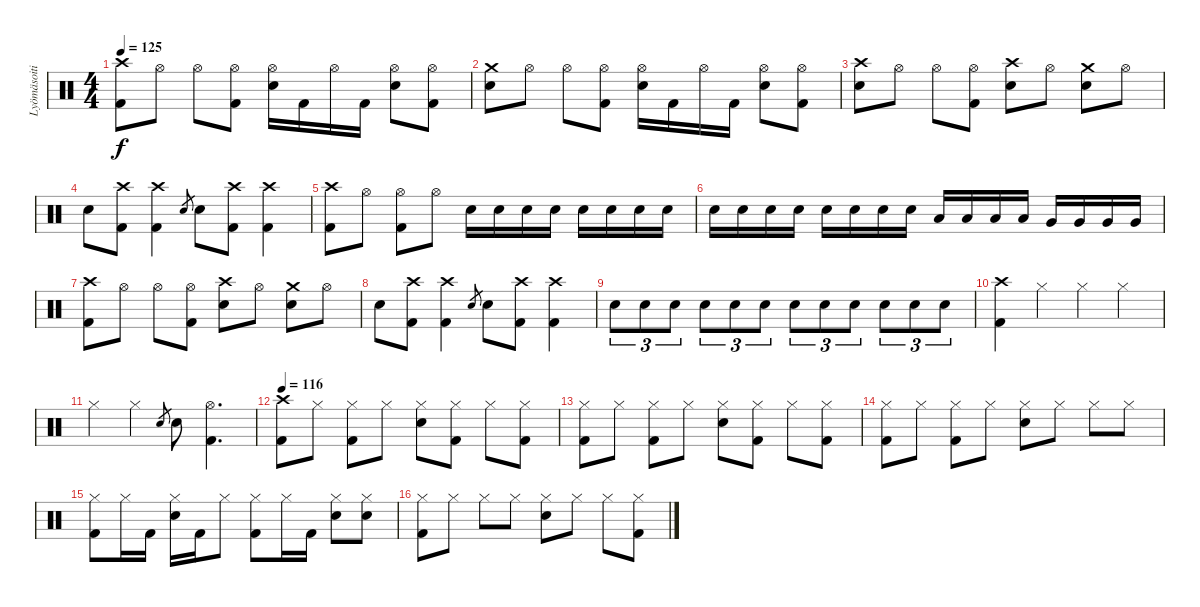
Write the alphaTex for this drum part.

\track ("Lyömäsoitin" "Lyömäsoiti") {instrument percussion}
\staff {score}
\articulation defaults
\ts (4 4)
\tempo 125
\clef neutral
\ks c
("Crash high (hit)" "Kick (hit) 2").8{dy f} "Hi-Hat (open)".8 "Hi-Hat (open)".8 ("Hi-Hat (open)" "Kick (hit) 2").8 ("Hi-Hat (open)" "Snare (hit) 2").16 "Kick (hit) 2".16 "Hi-Hat (open)".16 "Kick (hit) 2".16 ("Hi-Hat (open)" "Snare (hit) 2").8 ("Hi-Hat (open)" "Kick (hit) 2").8 |
("Crash medium (hit)" "Snare (hit) 2").8 "Hi-Hat (open)".8 "Hi-Hat (open)".8 ("Hi-Hat (open)" "Kick (hit) 2").8 ("Hi-Hat (open)" "Snare (hit) 2").16 "Kick (hit) 2".16 "Hi-Hat (open)".16 "Kick (hit) 2".16 ("Hi-Hat (open)" "Snare (hit) 2").8 ("Hi-Hat (open)" "Kick (hit) 2").8 |
("Crash high (hit)" "Snare (hit) 2").8 "Hi-Hat (open)".8 "Hi-Hat (open)".8 ("Hi-Hat (open)" "Kick (hit) 2").8 ("Crash high (hit)" "Snare (hit) 2").8 "Hi-Hat (open)".8 ("Crash medium (hit)" "Snare (hit) 2").8 "Hi-Hat (open)".8 |
"Snare (hit) 2".8 ("Crash high (hit)" "Kick (hit) 2").8 ("Crash high (hit)" "Kick (hit) 2").4 "Snare (hit) 2".8{gr} "Snare (hit) 2".8 ("Crash high (hit)" "Kick (hit) 2").8 ("Crash high (hit)" "Kick (hit) 2").4 |
("Crash high (hit)" "Kick (hit) 2").8 "Hi-Hat (open)".8 ("Hi-Hat (open)" "Kick (hit) 2").8 "Hi-Hat (open)".8 "Snare (hit) 2".16 "Snare (hit) 2".16 "Snare (hit) 2".16 "Snare (hit) 2".16 "Snare (hit) 2".16 "Snare (hit) 2".16 "Snare (hit) 2".16 "Snare (hit) 2".16 |
"Snare (hit) 2".16 "Snare (hit) 2".16 "Snare (hit) 2".16 "Snare (hit) 2".16 "Snare (hit) 2".16 "Snare (hit) 2".16 "Snare (hit) 2".16 "Snare (hit) 2".16 "Low Tom (hit)".16 "Low Tom (hit)".16 "Low Tom (hit)".16 "Low Tom (hit)".16 "Very Low Tom (hit)".16 "Very Low Tom (hit)".16 "Very Low Tom (hit)".16 "Very Low Tom (hit)".16 |
("Crash high (hit)" "Kick (hit) 2").8 "Hi-Hat (open)".8 "Hi-Hat (open)".8 ("Hi-Hat (open)" "Kick (hit) 2").8 ("Crash high (hit)" "Snare (hit) 2").8 "Hi-Hat (open)".8 ("Crash medium (hit)" "Snare (hit) 2").8 "Hi-Hat (open)".8 |
"Snare (hit) 2".8 ("Crash high (hit)" "Kick (hit) 2").8 ("Crash high (hit)" "Kick (hit) 2").4 "Snare (hit) 2".8{gr} "Snare (hit) 2".8 ("Crash high (hit)" "Kick (hit) 2").8 ("Crash high (hit)" "Kick (hit) 2").4 |
"Snare (hit) 2".8{tu (3 2)} "Snare (hit) 2".8{tu (3 2)} "Snare (hit) 2".8{tu (3 2)} "Snare (hit) 2".8{tu (3 2)} "Snare (hit) 2".8{tu (3 2)} "Snare (hit) 2".8{tu (3 2)} "Snare (hit) 2".8{tu (3 2)} "Snare (hit) 2".8{tu (3 2)} "Snare (hit) 2".8{tu (3 2)} "Snare (hit) 2".8{tu (3 2)} "Snare (hit) 2".8{tu (3 2)} "Snare (hit) 2".8{tu (3 2)} |
("Crash high (hit)" "Kick (hit) 2").4 "Hi-Hat (closed)".4 "Hi-Hat (closed)".4 "Hi-Hat (closed)".4 |
"Hi-Hat (closed)".4 "Hi-Hat (closed)".4 "Snare (hit) 2".8{gr} "Snare (hit) 2".8 ("Hi-Hat (open)" "Kick (hit) 2").4{d} |
\tempo 116
("Crash high (hit)" "Kick (hit) 2").8 "Hi-Hat (closed)".8 ("Hi-Hat (closed)" "Kick (hit) 2").8 "Hi-Hat (closed)".8 ("Hi-Hat (closed)" "Snare (hit) 2").8 ("Hi-Hat (closed)" "Kick (hit) 2").8 "Hi-Hat (closed)".8 ("Hi-Hat (closed)" "Kick (hit) 2").8 |
("Hi-Hat (closed)" "Kick (hit) 2").8 "Hi-Hat (closed)".8 ("Hi-Hat (closed)" "Kick (hit) 2").8 "Hi-Hat (closed)".8 ("Hi-Hat (closed)" "Snare (hit) 2").8 ("Hi-Hat (closed)" "Kick (hit) 2").8 "Hi-Hat (closed)".8 ("Hi-Hat (closed)" "Kick (hit) 2").8 |
("Hi-Hat (closed)" "Kick (hit) 2").8 "Hi-Hat (closed)".8 ("Hi-Hat (closed)" "Kick (hit) 2").8 "Hi-Hat (closed)".8 ("Hi-Hat (closed)" "Snare (hit) 2").8 "Hi-Hat (closed)".8 "Hi-Hat (closed)".8 "Hi-Hat (closed)".8 |
("Hi-Hat (closed)" "Kick (hit) 2").8 "Hi-Hat (closed)".16 "Kick (hit) 2".16 ("Hi-Hat (closed)" "Snare (hit) 2").16 "Kick (hit) 2".16 "Hi-Hat (closed)".8 ("Hi-Hat (closed)" "Kick (hit) 2").8 "Hi-Hat (closed)".16 "Kick (hit) 2".16 ("Hi-Hat (closed)" "Snare (hit) 2").8 ("Hi-Hat (closed)" "Snare (hit) 2").8 |
("Hi-Hat (closed)" "Kick (hit) 2").8 "Hi-Hat (closed)".8 "Hi-Hat (closed)".8 "Hi-Hat (closed)".8 ("Hi-Hat (closed)" "Snare (hit) 2").8 "Hi-Hat (closed)".8 "Hi-Hat (closed)".8 ("Hi-Hat (closed)" "Kick (hit) 2").8
